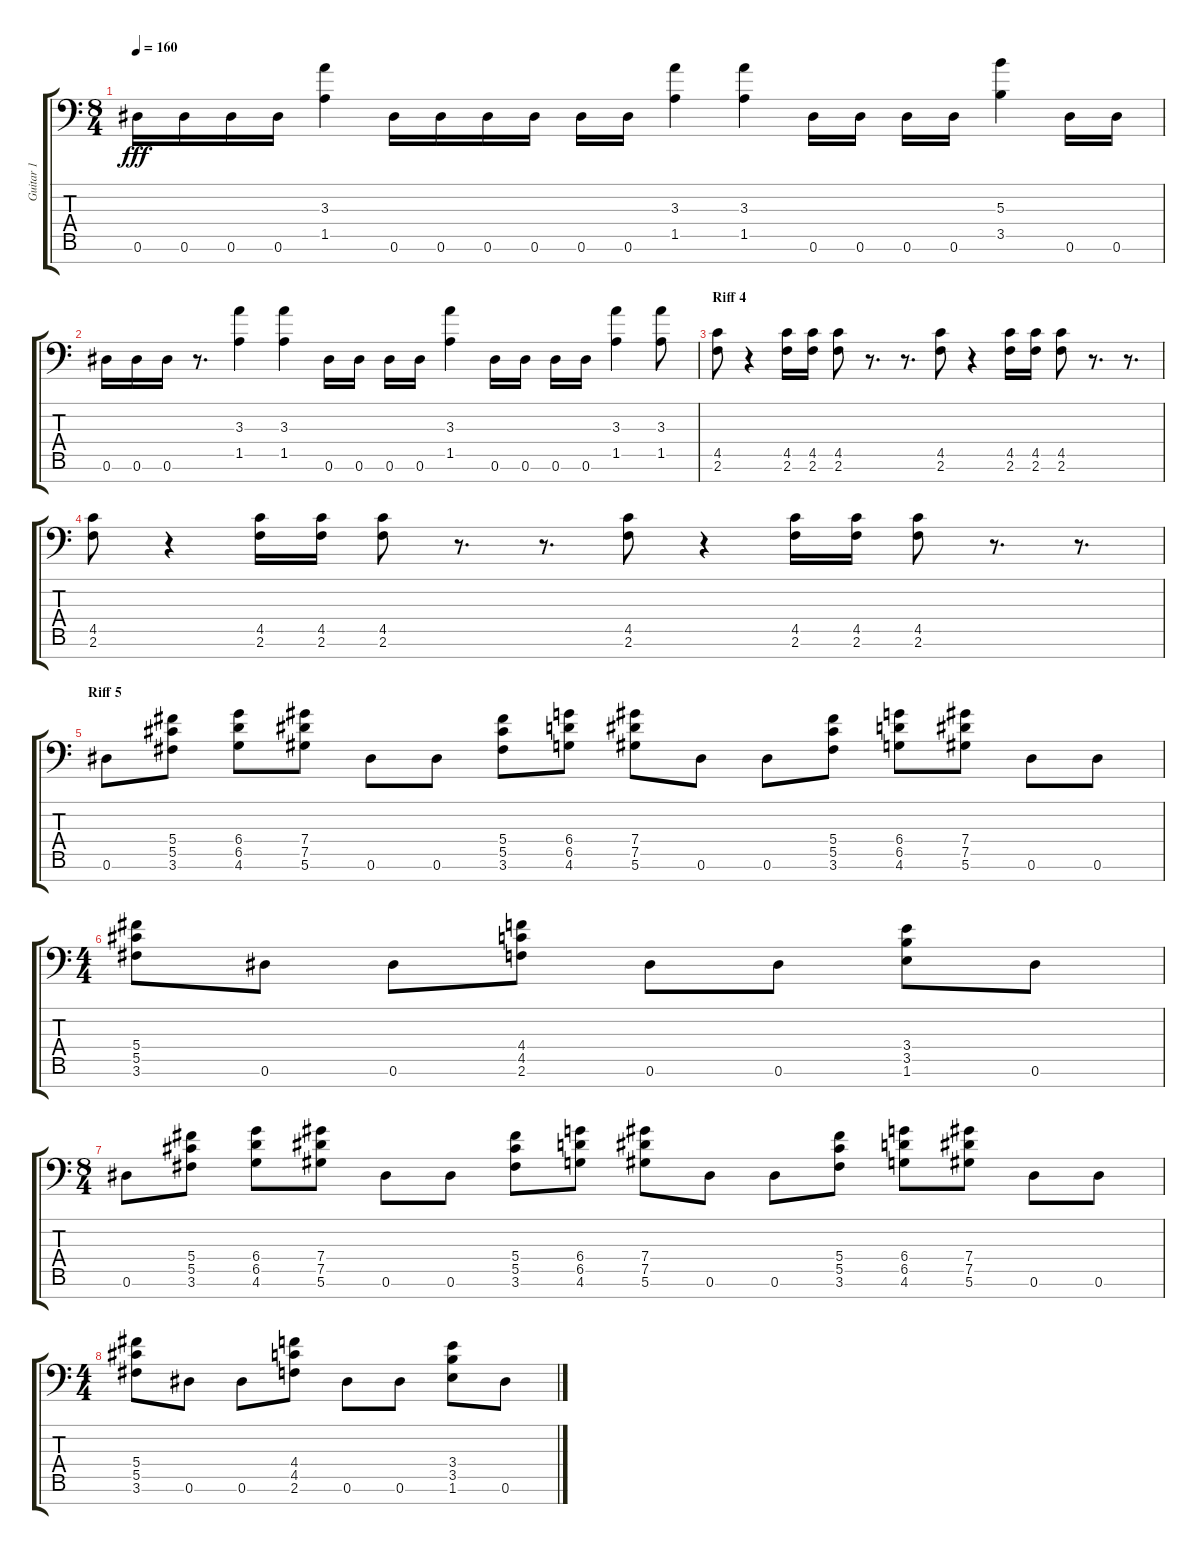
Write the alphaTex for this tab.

\track ("Guitar 1" "Guitar 1") {instrument distortionguitar}
\staff {score tabs}
\tuning (Eb4 Bb3 Gb3 Db3 Ab2 Eb2 Bb1) {hide}
\ts (8 4)
\tempo 160
\clef f4
\ks c
0.6.16{dy fff} 0.6.16 0.6.16 0.6.16 (3.3 1.5).4 0.6.16 0.6.16 0.6.16 0.6.16 0.6.16 0.6.16 (3.3 1.5).4 (3.3 1.5).4 0.6.16 0.6.16 0.6.16 0.6.16 (5.3 3.5).4 0.6.16 0.6.16 |
0.6.16 0.6.16 0.6.16 r.8{d} (3.3 1.5).4 (3.3 1.5).4 0.6.16 0.6.16 0.6.16 0.6.16 (3.3 1.5).4 0.6.16 0.6.16 0.6.16 0.6.16 (3.3 1.5).4 (3.3 1.5).8 |
\section ("" "Riff 4")
(4.5 2.6).8 r.4 (4.5 2.6).16 (4.5 2.6).16 (4.5 2.6).8 r.8{d} r.8{d} (4.5 2.6).8 r.4 (4.5 2.6).16 (4.5 2.6).16 (4.5 2.6).8 r.8{d} r.8{d} |
(4.5 2.6).8 r.4 (4.5 2.6).16 (4.5 2.6).16 (4.5 2.6).8 r.8{d} r.8{d} (4.5 2.6).8 r.4 (4.5 2.6).16 (4.5 2.6).16 (4.5 2.6).8 r.8{d} r.8{d} |
\section ("" "Riff 5")
0.6.8 (5.4 5.5 3.6).8 (6.4 6.5 4.6).8 (7.4 7.5 5.6).8 0.6.8 0.6.8 (5.4 5.5 3.6).8 (6.4 6.5 4.6).8 (7.4 7.5 5.6).8 0.6.8 0.6.8 (5.4 5.5 3.6).8 (6.4 6.5 4.6).8 (7.4 7.5 5.6).8 0.6.8 0.6.8 |
\ts (4 4)
(5.4 5.5 3.6).8 0.6.8 0.6.8 (4.4 4.5 2.6).8 0.6.8 0.6.8 (3.4 3.5 1.6).8 0.6.8 |
\ts (8 4)
0.6.8 (5.4 5.5 3.6).8 (6.4 6.5 4.6).8 (7.4 7.5 5.6).8 0.6.8 0.6.8 (5.4 5.5 3.6).8 (6.4 6.5 4.6).8 (7.4 7.5 5.6).8 0.6.8 0.6.8 (5.4 5.5 3.6).8 (6.4 6.5 4.6).8 (7.4 7.5 5.6).8 0.6.8 0.6.8 |
\ts (4 4)
(5.4 5.5 3.6).8 0.6.8 0.6.8 (4.4 4.5 2.6).8 0.6.8 0.6.8 (3.4 3.5 1.6).8 0.6.8
